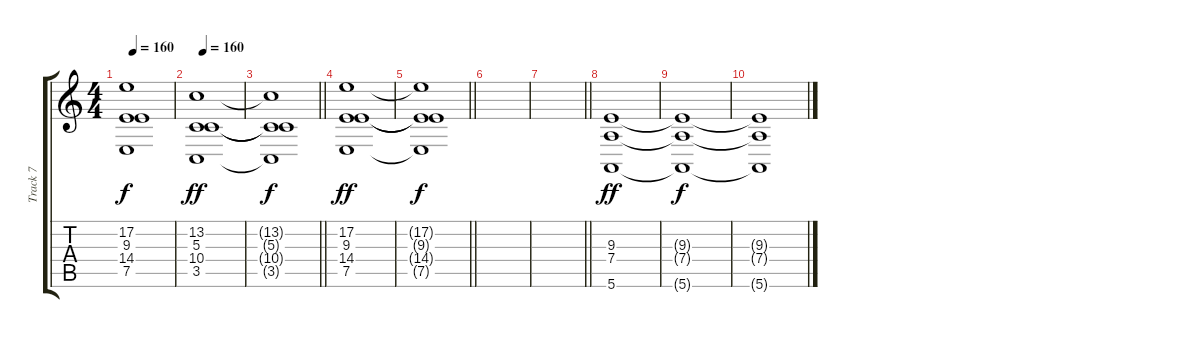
\track ("Track 7" "Track 7") {instrument choiraahs}
\staff {score tabs}
\tuning (E4 B3 G3 D3 A2 E2) {hide}
\ts (4 4)
\tempo 160
\clef g2
\ks c
(17.2{t} 9.3{t} 14.4{t} 7.5{t}).1{dy f} |
\tempo 160
(13.2 5.3 10.4 3.5).1{dy ff} |
\barLineRight lightlight
(13.2{t} 5.3{t} 10.4{t} 3.5{t}).1{dy f} |
(17.2 9.3 14.4 7.5).1{dy ff} |
\barLineRight lightlight
(17.2{t} 9.3{t} 14.4{t} 7.5{t}).1{dy f} |
\section ("" "")
|
\barLineRight lightlight
|
(9.3 7.4 5.6).1{dy ff} |
(9.3{t} 7.4{t} 5.6{t}).1{dy f} |
(9.3{t} 7.4{t} 5.6{t}).1
